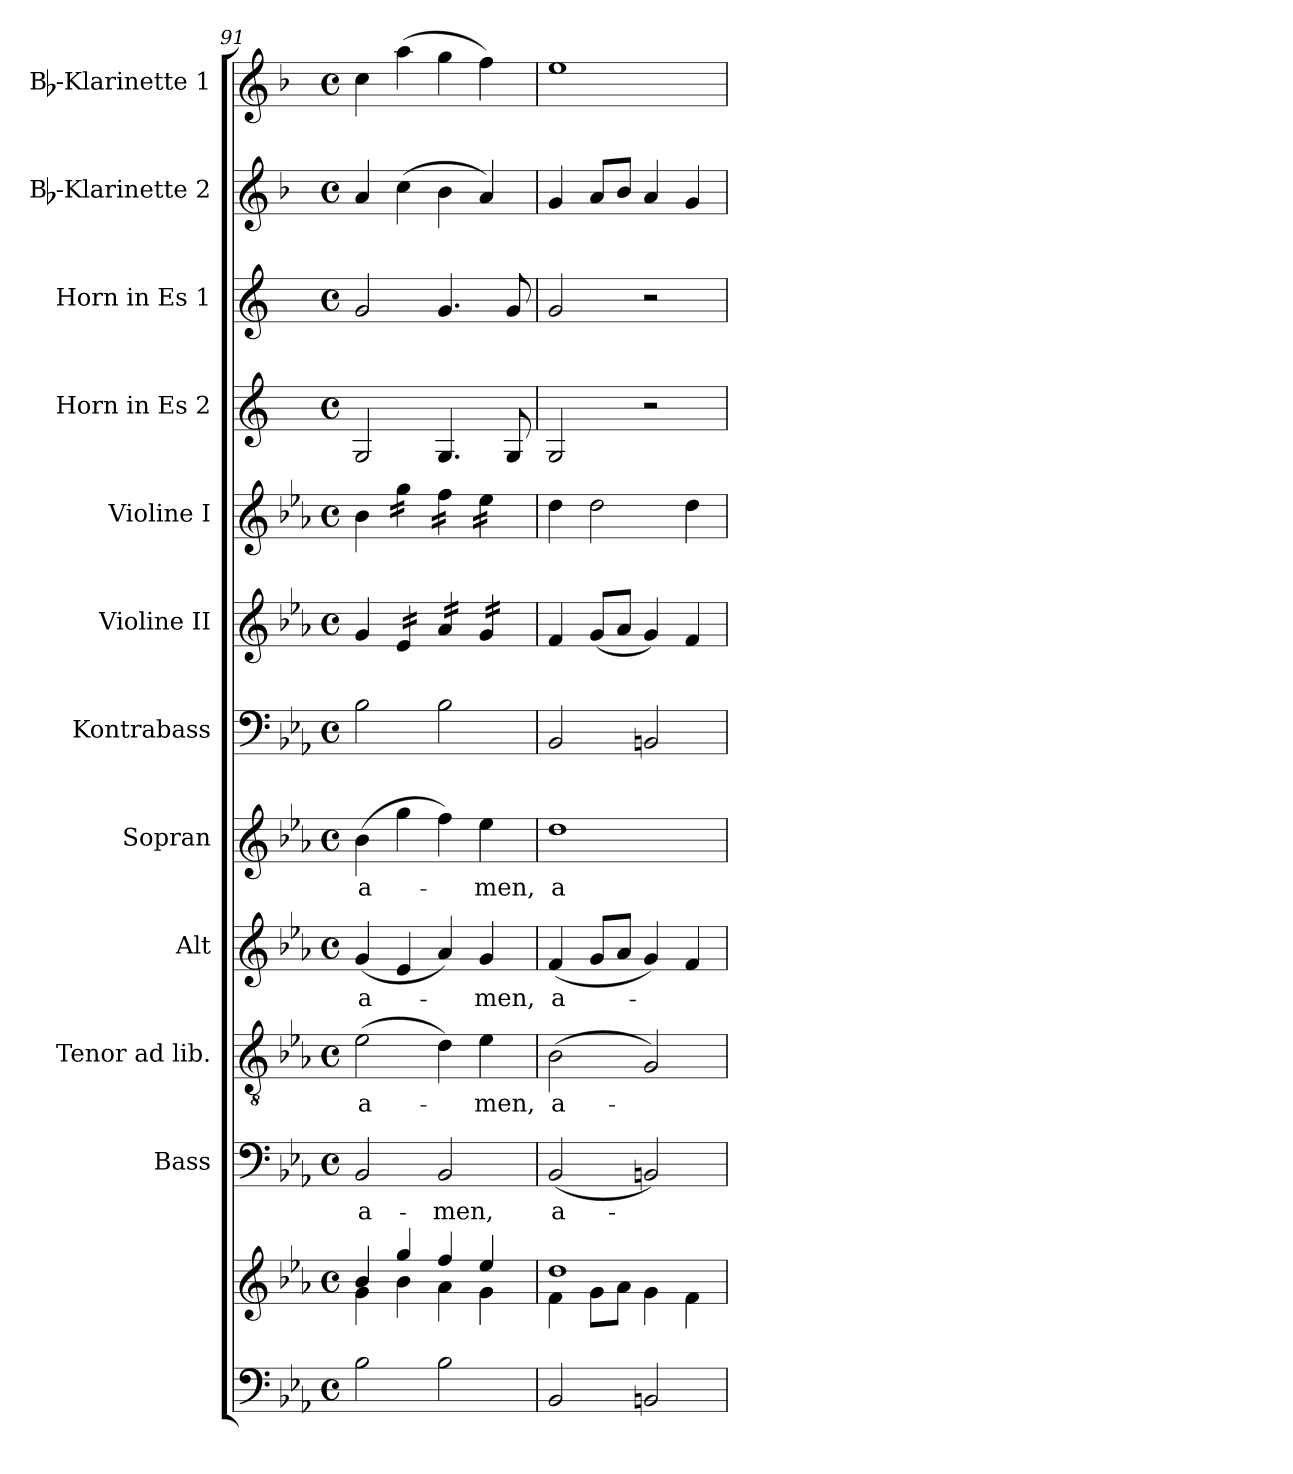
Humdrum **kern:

**kern	**kern	**kern	**text	**kern	**text	**kern	**text	**kern	**text	**kern	**kern	**kern	**kern	**kern	**kern	**kern
*part12	*part12	*part11	*part11	*part10	*part10	*part9	*part9	*part8	*part8	*part7	*part6	*part5	*part4	*part3	*part2	*part1
*staff13	*staff12	*staff11	*staff11	*staff10	*staff10	*staff9	*staff9	*staff8	*staff8	*staff7	*staff6	*staff5	*staff4	*staff3	*staff2	*staff1
*	*	*I"Bass	*	*I"Tenor ad lib.	*	*I"Alt	*	*I"Sopran	*	*I"Kontrabass	*I"Violine II	*I"Violine I	*I"Horn in Es 2	*I"Horn in Es 1	*I"Bb-Klarinette 2	*I"Bb-Klarinette 1
*	*	*I'B.	*	*I'T.	*	*I'A.	*	*I'S.	*	*I'Kb.	*I'Vl. II	*I'Vl. I	*	*	*I'Bb Kl. 2	*I'Bb Kl. 1
*clefF4	*clefG2	*clefF4	*	*clefGv2	*	*clefG2	*	*clefG2	*	*clefF4	*clefG2	*clefG2	*clefG2	*clefG2	*clefG2	*clefG2
*	*	*	*	*	*	*	*	*	*	*ITrd7c12	*	*	*ITrd5c9	*ITrd5c9	*ITrd1c2	*ITrd1c2
*k[b-e-a-]	*k[b-e-a-]	*k[b-e-a-]	*	*k[b-e-a-]	*	*k[b-e-a-]	*	*k[b-e-a-]	*	*k[b-e-a-]	*k[b-e-a-]	*k[b-e-a-]	*k[b-e-a-]	*k[b-e-a-]	*k[b-e-a-]	*k[b-e-a-]
*E-:	*E-:	*E-:	*	*E-:	*	*E-:	*	*E-:	*	*E-:	*E-:	*E-:	*E-:	*E-:	*E-:	*E-:
*M4/4	*M4/4	*M4/4	*	*M4/4	*	*M4/4	*	*M4/4	*	*M4/4	*M4/4	*M4/4	*M4/4	*M4/4	*M4/4	*M4/4
*met(c)	*met(c)	*met(c)	*	*met(c)	*	*met(c)	*	*met(c)	*	*met(c)	*met(c)	*met(c)	*met(c)	*met(c)	*met(c)	*met(c)
=91	=91	=91	=91	=91	=91	=91	=91	=91	=91	=91	=91	=91	=91	=91	=91	=91
*	*^	*	*	*	*	*	*	*	*	*	*	*	*	*	*	*
!	!	!	!	!LO:LY:b	!	!LO:LY:b	!	!LO:LY:b	!	!LO:LY:b	!	!	!	!	!	!	!
2B-\	4b-/	4g\	2BB-/	a-	(>2e-\	a-	(<4g/	a-	(>4b-\	a-	2BB-\	4g/	4b-\	2BB-/	2B-/	4g/	4b-\
*	*	*	*	*	*	*	*	*	*	*	*	*tremolo	*	*	*	*	*
*	*	*	*	*	*	*	*	*	*	*	*	*	*tremolo	*	*	*	*
.	4gg/	4b-\	.	.	.	.	4e-/	.	4gg\	.	.	16e-/LL	16gg\LL	.	.	(>4b-\	(>4gg\
.	.	.	.	.	.	.	.	.	.	.	.	16e-/	16gg\	.	.	.	.
.	.	.	.	.	.	.	.	.	.	.	.	16e-/	16gg\	.	.	.	.
.	.	.	.	.	.	.	.	.	.	.	.	16e-/JJ	16gg\JJ	.	.	.	.
!	!	!	!	!LO:LY:b	!	!	!	!	!	!	!	!	!	!	!	!	!
2B-\	4ff/	4a-\	2BB-/	-men,	4d\)	.	4a-/)	.	4ff\)	.	2BB-\	16a-/LL	16ff\LL	4.BB-/	4.B-/	4a-\	4ff\
.	.	.	.	.	.	.	.	.	.	.	.	16a-/	16ff\	.	.	.	.
.	.	.	.	.	.	.	.	.	.	.	.	16a-/	16ff\	.	.	.	.
.	.	.	.	.	.	.	.	.	.	.	.	16a-/JJ	16ff\JJ	.	.	.	.
!	!	!	!	!	!	!LO:LY:b	!	!LO:LY:b	!	!LO:LY:b	!	!	!	!	!	!	!
.	4ee-/	4g\	.	.	4e-\	-men,	4g/	-men,	4ee-\	-men,	.	16g/LL	16ee-\LL	.	.	4g/)	4ee-\)
.	.	.	.	.	.	.	.	.	.	.	.	16g/	16ee-\	.	.	.	.
.	.	.	.	.	.	.	.	.	.	.	.	16g/	16ee-\	8BB-/	8B-/	.	.
.	.	.	.	.	.	.	.	.	.	.	.	16g/JJ	16ee-\JJ	.	.	.	.
*	*	*	*	*	*	*	*	*	*	*	*	*	*Xtremolo	*	*	*	*
*	*	*	*	*	*	*	*	*	*	*	*	*Xtremolo	*	*	*	*	*
!!LO:PB:g=z
=92	=92	=92	=92	=92	=92	=92	=92	=92	=92	=92	=92	=92	=92	=92	=92	=92	=92
!	!	!	!	!LO:LY:b	!	!LO:LY:b	!	!LO:LY:b	!	!LO:LY:b	!	!	!	!	!	!	!
2BB-/	1dd	4f\	(<2BB-/	a-	(>2B-\	a-	(<4f/	a-	1dd	a-	2BBB-/	4f/	4dd\	2BB-/	2B-/	4f/	1dd
.	.	8g\L	.	.	.	.	8g/L	.	.	.	.	(<8g/L	2dd\	.	.	8g/L	.
.	.	8a-\J	.	.	.	.	8a-/J	.	.	.	.	8a-/J	.	.	.	8a-/J	.
2BBn/	.	4g\	2BBn/)	.	2G/)	.	4g/)	.	.	.	2BBBn/	4g/)	.	2r	2r	4g/	.
.	.	4f\	.	.	.	.	4f/	.	.	.	.	4f/	4dd\	.	.	4f/	.
*	*v	*v	*	*	*	*	*	*	*	*	*	*	*	*	*	*	*
=	=	=	=	=	=	=	=	=	=	=	=	=	=	=	=	=
*-	*-	*-	*-	*-	*-	*-	*-	*-	*-	*-	*-	*-	*-	*-	*-	*-
